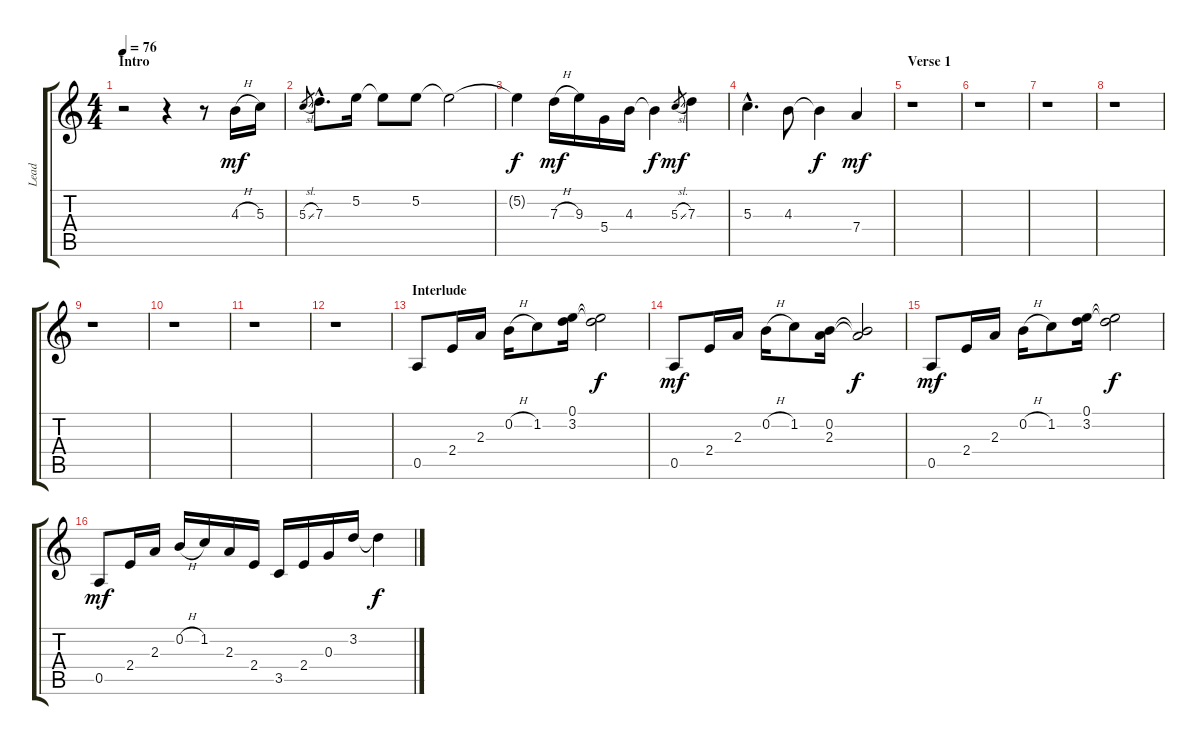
\track ("Lead" "Lead") {instrument distortionguitar}
\staff {score tabs}
\tuning (E4 B3 G3 D3 A2 E2) {hide}
\ts (4 4)
\section ("" "Intro")
\tempo 76
\clef g2
\ks c
r.2{dy mf instrument distortionguitar} r.4 r.8 4.3{h}.16{instrument electricguitarjazz} 5.3.16 |
5.3{sl}.8{gr} 7.3{hac}.8{d} 5.2.16 5.2{t}.8 5.2.8 5.2{t}.2 |
5.2{t}.4{dy f} 7.3{h}.16{dy mf} 9.3.16 5.4.16 4.3.16 4.3{t}.4{dy f} 5.3{sl}.8{gr dy mf} 7.3.4 |
5.3{hac}.4{d} 4.3.8 4.3{t}.4{dy f} 7.4.4{dy mf} |
\section ("" "Verse 1")
r.1 |
r.1 |
r.1 |
r.1 |
r.1 |
r.1 |
r.1 |
r.1 |
\section ("" "Interlude")
0.5.8{balance 8 instrument acousticguitarsteel} 2.4.16 2.3.16 0.2{h}.16 1.2.8 (0.1 3.2).16 (0.1{t} 3.2{t}).2{dy f} |
0.5.8{dy mf} 2.4.16 2.3.16 0.2{h}.16 1.2.8 (0.2 2.3).16 (0.2{t} 2.3{t}).2{dy f} |
0.5.8{dy mf} 2.4.16 2.3.16 0.2{h}.16 1.2.8 (0.1 3.2).16 (0.1{t} 3.2{t}).2{dy f} |
0.5.8{dy mf} 2.4.16 2.3.16 0.2{h}.16 1.2.16 2.3.16 2.4.16 3.5.16 2.4.16 0.3.16 3.2.16 3.2{t}.4{dy f}
